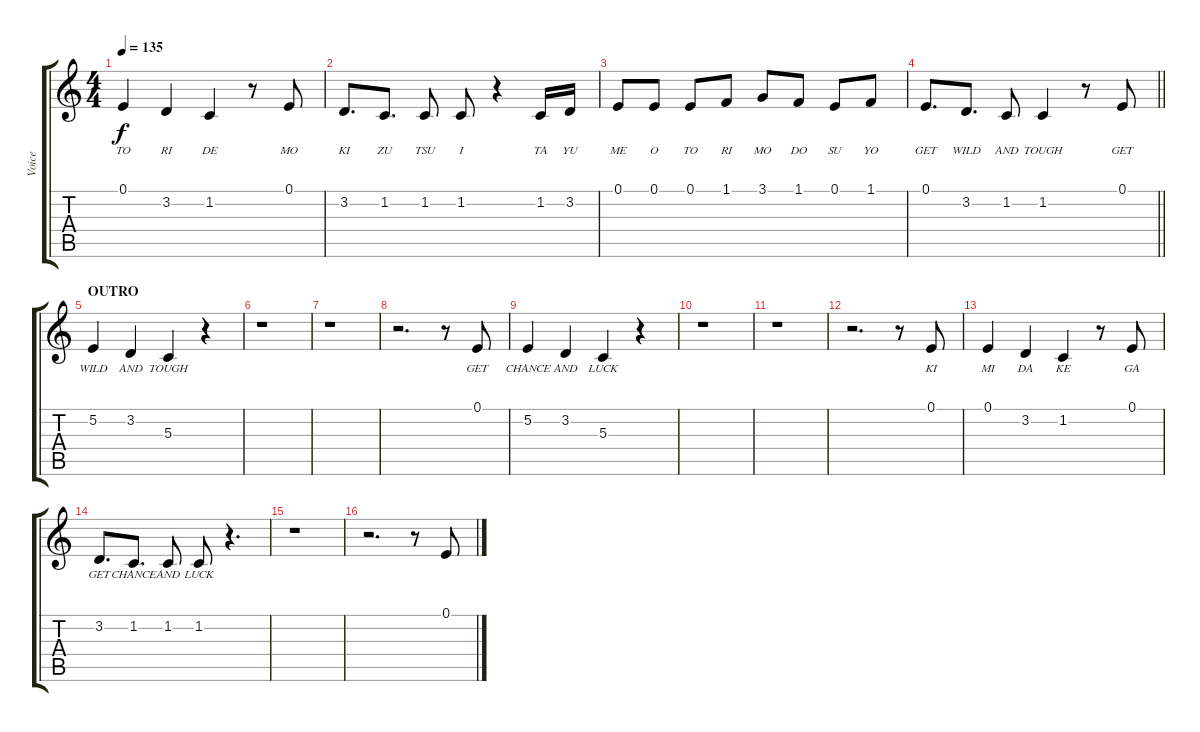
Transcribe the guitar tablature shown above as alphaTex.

\track ("Voice" "Voice") {mute instrument lead1square}
\staff {score tabs}
\tuning (E4 B3 G3 D3 A2 E2) {hide}
\ts (4 4)
\tempo 135
\clef g2
\ks c
0.1.4{lyrics (0 "TO") lyrics (1 "") lyrics (2 "") lyrics (3 "") lyrics (4 "") dy f} 3.2.4{lyrics (0 "RI") lyrics (1 "") lyrics (2 "") lyrics (3 "") lyrics (4 "")} 1.2.4{lyrics (0 "DE") lyrics (1 "") lyrics (2 "") lyrics (3 "") lyrics (4 "")} r.8 0.1.8{lyrics (0 "MO") lyrics (1 "") lyrics (2 "") lyrics (3 "") lyrics (4 "")} |
3.2.8{d lyrics (0 "KI") lyrics (1 "") lyrics (2 "") lyrics (3 "") lyrics (4 "")} 1.2.8{d lyrics (0 "ZU") lyrics (1 "") lyrics (2 "") lyrics (3 "") lyrics (4 "")} 1.2.8{lyrics (0 "TSU") lyrics (1 "") lyrics (2 "") lyrics (3 "") lyrics (4 "")} 1.2.8{lyrics (0 "I") lyrics (1 "") lyrics (2 "") lyrics (3 "") lyrics (4 "")} r.4 1.2.16{lyrics (0 "TA") lyrics (1 "") lyrics (2 "") lyrics (3 "") lyrics (4 "")} 3.2.16{lyrics (0 "YU") lyrics (1 "") lyrics (2 "") lyrics (3 "") lyrics (4 "")} |
0.1.8{lyrics (0 "ME") lyrics (1 "") lyrics (2 "") lyrics (3 "") lyrics (4 "")} 0.1.8{lyrics (0 "O") lyrics (1 "") lyrics (2 "") lyrics (3 "") lyrics (4 "")} 0.1.8{lyrics (0 "TO") lyrics (1 "") lyrics (2 "") lyrics (3 "") lyrics (4 "")} 1.1.8{lyrics (0 "RI") lyrics (1 "") lyrics (2 "") lyrics (3 "") lyrics (4 "")} 3.1.8{lyrics (0 "MO") lyrics (1 "") lyrics (2 "") lyrics (3 "") lyrics (4 "")} 1.1.8{lyrics (0 "DO") lyrics (1 "") lyrics (2 "") lyrics (3 "") lyrics (4 "")} 0.1.8{lyrics (0 "SU") lyrics (1 "") lyrics (2 "") lyrics (3 "") lyrics (4 "")} 1.1.8{lyrics (0 "YO") lyrics (1 "") lyrics (2 "") lyrics (3 "") lyrics (4 "")} |
\barLineRight lightlight
0.1.8{d lyrics (0 "GET") lyrics (1 "") lyrics (2 "") lyrics (3 "") lyrics (4 "")} 3.2.8{d lyrics (0 "WILD") lyrics (1 "") lyrics (2 "") lyrics (3 "") lyrics (4 "")} 1.2.8{lyrics (0 "AND") lyrics (1 "") lyrics (2 "") lyrics (3 "") lyrics (4 "")} 1.2.4{lyrics (0 "TOUGH") lyrics (1 "") lyrics (2 "") lyrics (3 "") lyrics (4 "")} r.8 0.1.8{lyrics (0 "GET") lyrics (1 "") lyrics (2 "") lyrics (3 "") lyrics (4 "")} |
\section ("" "OUTRO")
5.2.4{lyrics (0 "WILD") lyrics (1 "") lyrics (2 "") lyrics (3 "") lyrics (4 "")} 3.2.4{lyrics (0 "AND") lyrics (1 "") lyrics (2 "") lyrics (3 "") lyrics (4 "")} 5.3.4{lyrics (0 "TOUGH") lyrics (1 "") lyrics (2 "") lyrics (3 "") lyrics (4 "")} r.4 |
r.1 |
r.1 |
r.2{d} r.8 0.1.8{lyrics (0 "GET") lyrics (1 "") lyrics (2 "") lyrics (3 "") lyrics (4 "")} |
5.2.4{lyrics (0 "CHANCE") lyrics (1 "") lyrics (2 "") lyrics (3 "") lyrics (4 "")} 3.2.4{lyrics (0 "AND") lyrics (1 "") lyrics (2 "") lyrics (3 "") lyrics (4 "")} 5.3.4{lyrics (0 "LUCK") lyrics (1 "") lyrics (2 "") lyrics (3 "") lyrics (4 "")} r.4 |
r.1 |
r.1 |
r.2{d} r.8 0.1.8{lyrics (0 "KI") lyrics (1 "") lyrics (2 "") lyrics (3 "") lyrics (4 "")} |
0.1.4{lyrics (0 "MI") lyrics (1 "") lyrics (2 "") lyrics (3 "") lyrics (4 "")} 3.2.4{lyrics (0 "DA") lyrics (1 "") lyrics (2 "") lyrics (3 "") lyrics (4 "")} 1.2.4{lyrics (0 "KE") lyrics (1 "") lyrics (2 "") lyrics (3 "") lyrics (4 "")} r.8 0.1.8{lyrics (0 "GA") lyrics (1 "") lyrics (2 "") lyrics (3 "") lyrics (4 "")} |
3.2.8{d lyrics (0 "GET") lyrics (1 "") lyrics (2 "") lyrics (3 "") lyrics (4 "")} 1.2.8{d lyrics (0 "CHANCE") lyrics (1 "") lyrics (2 "") lyrics (3 "") lyrics (4 "")} 1.2.8{lyrics (0 "AND") lyrics (1 "") lyrics (2 "") lyrics (3 "") lyrics (4 "")} 1.2.8{lyrics (0 "LUCK") lyrics (1 "") lyrics (2 "") lyrics (3 "") lyrics (4 "")} r.4{d} |
r.1 |
r.2{d} r.8 0.1.8
